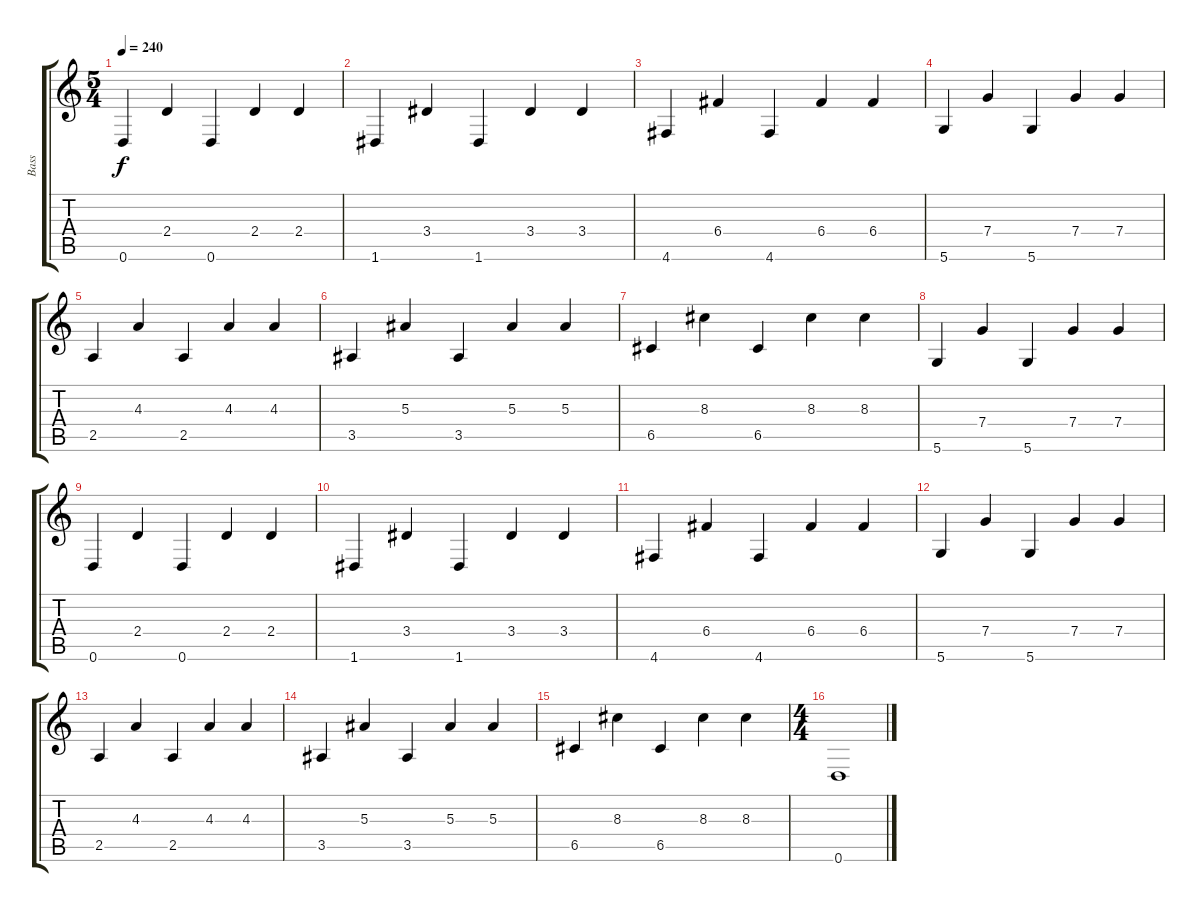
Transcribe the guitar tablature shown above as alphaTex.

\track ("Bass " "Bass ") {instrument contrabass}
\staff {score tabs}
\tuning (D4 A3 F3 C3 G2 D2) {hide}
\ts (5 4)
\tempo 240
\clef g2
\ks c
0.6.4{dy f} 2.4.4 0.6.4 2.4.4 2.4.4 |
1.6.4 3.4.4 1.6.4 3.4.4 3.4.4 |
4.6.4 6.4.4 4.6.4 6.4.4 6.4.4 |
5.6.4 7.4.4 5.6.4 7.4.4 7.4.4 |
2.5.4 4.3.4 2.5.4 4.3.4 4.3.4 |
3.5.4 5.3.4 3.5.4 5.3.4 5.3.4 |
6.5.4 8.3.4 6.5.4 8.3.4 8.3.4 |
5.6.4 7.4.4 5.6.4 7.4.4 7.4.4 |
0.6.4 2.4.4 0.6.4 2.4.4 2.4.4 |
1.6.4 3.4.4 1.6.4 3.4.4 3.4.4 |
4.6.4 6.4.4 4.6.4 6.4.4 6.4.4 |
5.6.4 7.4.4 5.6.4 7.4.4 7.4.4 |
2.5.4 4.3.4 2.5.4 4.3.4 4.3.4 |
3.5.4 5.3.4 3.5.4 5.3.4 5.3.4 |
6.5.4 8.3.4 6.5.4 8.3.4 8.3.4 |
\ts (4 4)
0.6.1
